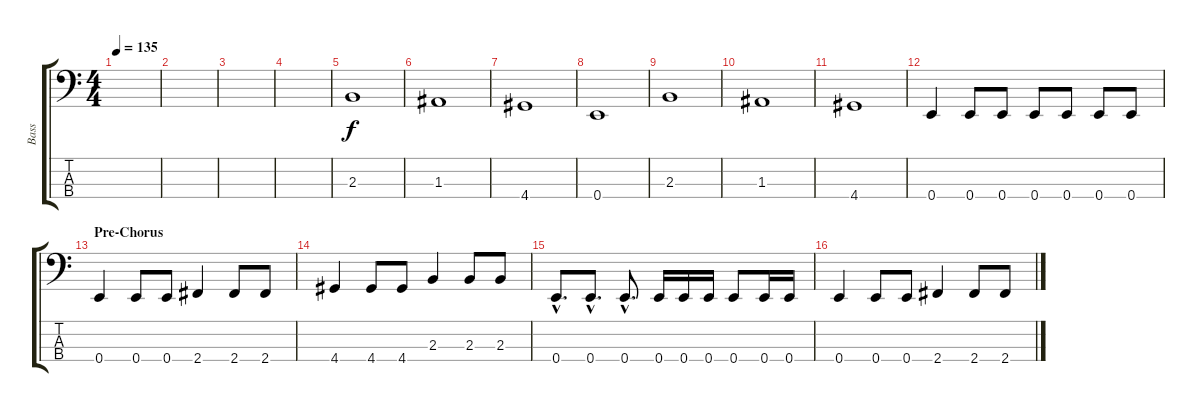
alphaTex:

\track ("Bass" "Bass") {instrument acousticguitarnylon}
\staff {score tabs}
\tuning (G2 D2 A1 E1) {hide}
\ts (4 4)
\tempo 135
\clef f4
\ks c
|
|
|
|
2.3.1 |
1.3.1 |
4.4.1 |
0.4.1 |
2.3.1 |
1.3.1 |
4.4.1 |
0.4.4 0.4.8 0.4.8 0.4.8 0.4.8 0.4.8 0.4.8 |
\section ("" "Pre-Chorus")
0.4.4 0.4.8 0.4.8 2.4.4 2.4.8 2.4.8 |
4.4.4 4.4.8 4.4.8 2.3.4 2.3.8 2.3.8 |
0.4{hac}.8{d} 0.4{hac}.8{d} 0.4{hac}.8{d} 0.4.16 0.4.16 0.4.16 0.4.8 0.4.16 0.4.16 |
0.4.4 0.4.8 0.4.8 2.4.4 2.4.8 2.4.8
